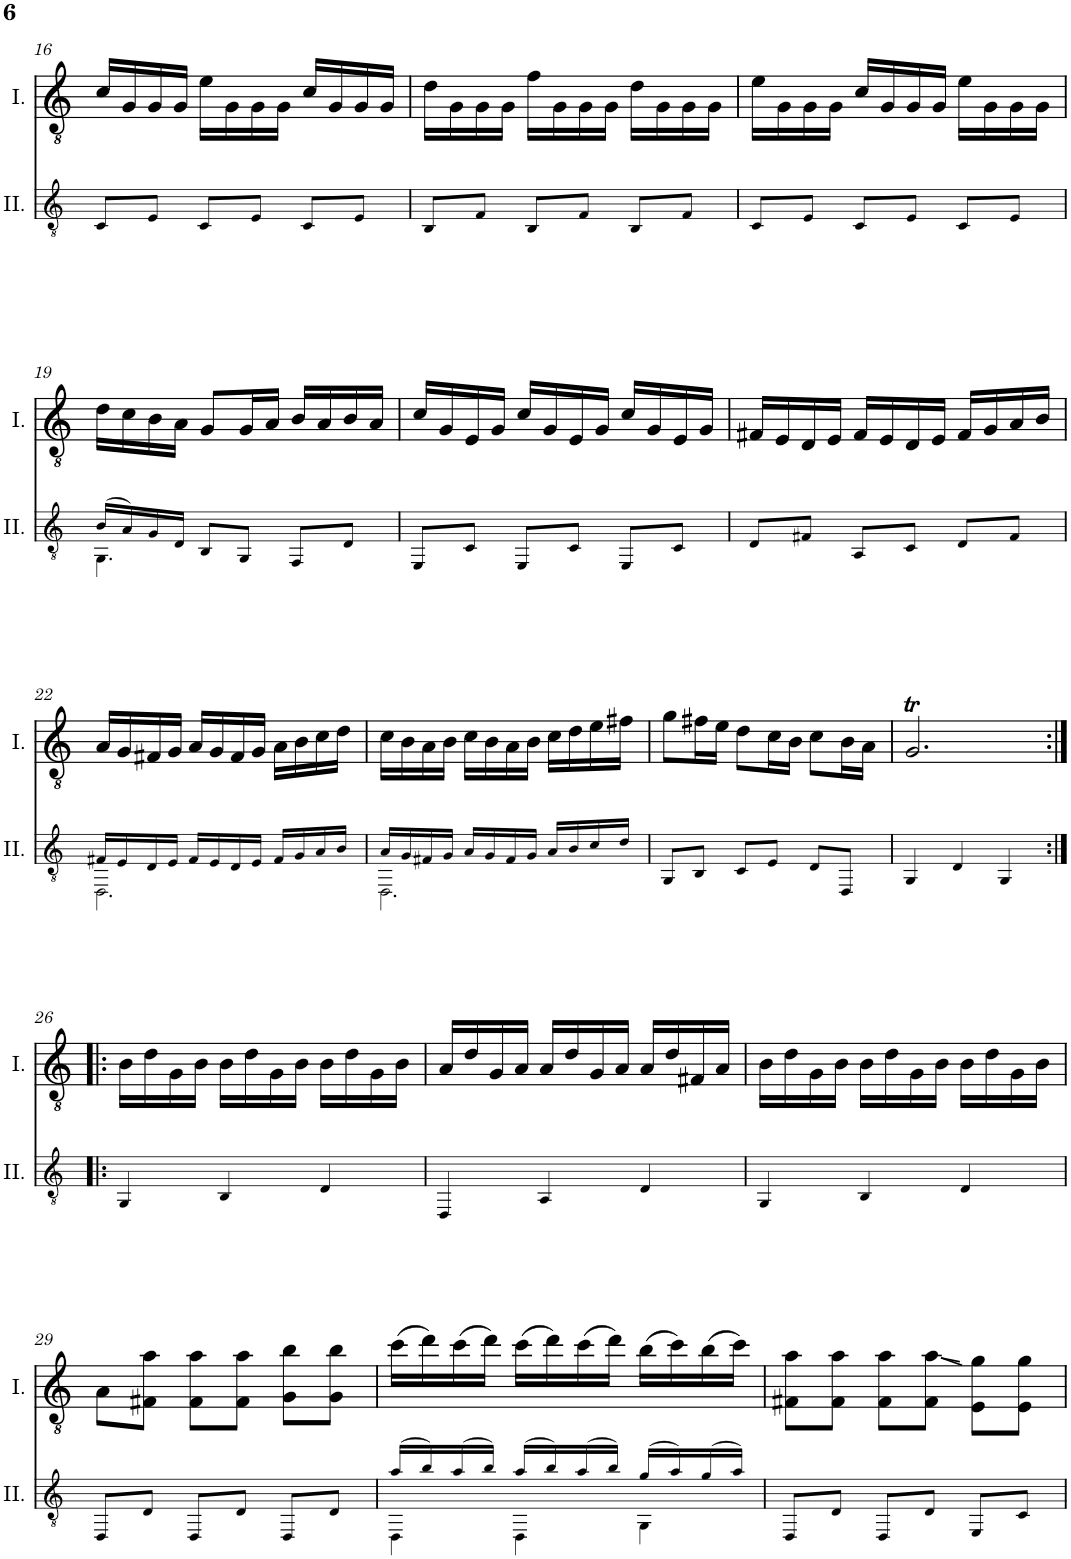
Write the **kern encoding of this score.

**kern	**kern	**kern	**kern
*part2	*part2	*part1	*part1
*staff4	*staff3	*staff2	*staff1
*I"II.	*	*I"I.	*
*I'II.	*	*I'I.	*
!!LO:PB:g=z
*	*clefGv2	*	*clefGv2
*k[]	*k[]	*k[]	*k[]
*M3/4	*M3/4	*M3/4	*M3/4
=16	=16	=16	=16
8C\L	8C/L	16c\LL	16c/LL
.	.	16G\J	16G/
8E\J	8E/J	16G\L	16G/
.	.	16G\JJ	16G/JJ
8C\L	8C/L	16e\LL	16e\LL
.	.	16G\J	16G\
8E\J	8E/J	16G\L	16G\
.	.	16G\JJ	16G\JJ
8C\L	8C/L	16c\LL	16c/LL
.	.	16G\J	16G/
8E\J	8E/J	16G\L	16G/
.	.	16G\JJ	16G/JJ
=17	=17	=17	=17
8BB\L	8BB/L	16d\LL	16d\LL
.	.	16G\J	16G\
8F\J	8F/J	16G\L	16G\
.	.	16G\JJ	16G\JJ
8BB\L	8BB/L	16f\LL	16f\LL
.	.	16G\J	16G\
8F\J	8F/J	16G\L	16G\
.	.	16G\JJ	16G\JJ
8BB\L	8BB/L	16d\LL	16d\LL
.	.	16G\J	16G\
8F\J	8F/J	16G\L	16G\
.	.	16G\JJ	16G\JJ
=18	=18	=18	=18
8C\L	8C/L	16e\LL	16e\LL
.	.	16G\J	16G\
8E\J	8E/J	16G\L	16G\
.	.	16G\JJ	16G\JJ
8C\L	8C/L	16c\LL	16c/LL
.	.	16G\J	16G/
8E\J	8E/J	16G\L	16G/
.	.	16G\JJ	16G/JJ
8C\L	8C/L	16e\LL	16e\LL
.	.	16G\J	16G\
8E\J	8E/J	16G\L	16G\
.	.	16G\JJ	16G\JJ
!!LO:LB:g=z
=19	=19	=19	=19
*^	*^	*	*
16B\LL	4.GG	(16B/LL	4.GG\	16d\LL	16d\LL
16A\J	.	16A/)	.	16c\J	16c\
16G\L	.	16G/	.	16B\L	16B\
16D\JJ	.	16D/JJ	.	16A\JJ	16A\JJ
8BB\L	.	8BB/L	.	8G\L	8G/L
8GG\J	4.ryy	8GG/J	4.ryy	16G\L	16G/L
.	.	.	.	16A\JJ	16A/JJ
8FF\L	.	8FF/L	.	16B\LL	16B/LL
.	.	.	.	16A\J	16A/
8D\J	.	8D/J	.	16B\L	16B/
.	.	.	.	16A\JJ	16A/JJ
*v	*v	*	*	*	*
*	*v	*v	*	*
=20	=20	=20	=20
8EE\L	8EE/L	16c\LL	16c/LL
.	.	16G\J	16G/
8C\J	8C/J	16E\L	16E/
.	.	16G\JJ	16G/JJ
8EE\L	8EE/L	16c\LL	16c/LL
.	.	16G\J	16G/
8C\J	8C/J	16E\L	16E/
.	.	16G\JJ	16G/JJ
8EE\L	8EE/L	16c\LL	16c/LL
.	.	16G\J	16G/
8C\J	8C/J	16E\L	16E/
.	.	16G\JJ	16G/JJ
=21	=21	=21	=21
8D\L	8D/L	16F#X\LL	16F#X/LL
.	.	16E\J	16E/
8F#X\J	8F#X/J	16D\L	16D/
.	.	16E\JJ	16E/JJ
8AA\L	8AA/L	16F#\LL	16F#/LL
.	.	16E\J	16E/
8C\J	8C/J	16D\L	16D/
.	.	16E\JJ	16E/JJ
8D\L	8D/L	16F#\LL	16F#/LL
.	.	16G\J	16G/
8F#X\J	8F#/J	16A\L	16A/
.	.	16B\JJ	16B/JJ
!!LO:LB:g=z
=22	=22	=22	=22
*^	*^	*	*
16F#X\LL	2.DD	16F#X/LL	2.DD\	16A\LL	16A/LL
16E\J	.	16E/	.	16G\J	16G/
16D\L	.	16D/	.	16F#X\L	16F#X/
16E\JJ	.	16E/JJ	.	16G\JJ	16G/JJ
16F#\LL	.	16F#/LL	.	16A\LL	16A/LL
16E\J	.	16E/	.	16G\J	16G/
16D\L	.	16D/	.	16F#\L	16F#/
16E\JJ	.	16E/JJ	.	16G\JJ	16G/JJ
16F#\LL	.	16F#/LL	.	16A\LL	16A\LL
16G\J	.	16G/	.	16B\J	16B\
16A\L	.	16A/	.	16c\L	16c\
16B\JJ	.	16B/JJ	.	16d\JJ	16d\JJ
=23	=23	=23	=23	=23	=23
16A\LL	2.DD	16A/LL	2.DD\	16c\LL	16c\LL
16G\J	.	16G/	.	16B\J	16B\
16F#X\L	.	16F#X/	.	16A\L	16A\
16G\JJ	.	16G/JJ	.	16B\JJ	16B\JJ
16A\LL	.	16A/LL	.	16c\LL	16c\LL
16G\J	.	16G/	.	16B\J	16B\
16F#\L	.	16F#/	.	16A\L	16A\
16G\JJ	.	16G/JJ	.	16B\JJ	16B\JJ
16A\LL	.	16A/LL	.	16c\LL	16c\LL
16B\J	.	16B/	.	16d\J	16d\
16c\L	.	16c/	.	16e\L	16e\
16d\JJ	.	16d/JJ	.	16f#X\JJ	16f#X\JJ
*v	*v	*	*	*	*
*	*v	*v	*	*
=24	=24	=24	=24
8GG\L	8GG/L	8g\L	8g\L
8BB\J	8BB/J	16f#X\L	16f#X\L
.	.	16e\JJ	16e\JJ
8C\L	8C/L	8d\L	8d\L
8E\J	8E/J	16c\L	16c\L
.	.	16B\JJ	16B\JJ
8D\L	8D/L	8c\L	8c\L
8DD\J	8DD/J	16B\L	16B\L
.	.	16A\JJ	16A\JJ
=25	=25	=25	=25
4GG	4GG/	2.GT	2.GT/
4D	4D/	.	.
4GG	4GG/	.	.
!!LO:LB:g=z
=26:|!|:	=26:|!|:	=26:|!|:	=26:|!|:
4GG	4GG/	16B\LL	16B\LL
.	.	16d\J	16d\
.	.	16G\L	16G\
.	.	16B\JJ	16B\JJ
4BB	4BB/	16B\LL	16B\LL
.	.	16d\J	16d\
.	.	16G\L	16G\
.	.	16B\JJ	16B\JJ
4D	4D/	16B\LL	16B\LL
.	.	16d\J	16d\
.	.	16G\L	16G\
.	.	16B\JJ	16B\JJ
=27	=27	=27	=27
4DD	4DD/	16A\LL	16A/LL
.	.	16d\J	16d/
.	.	16G\L	16G/
.	.	16A\JJ	16A/JJ
4AA	4AA/	16A\LL	16A/LL
.	.	16d\J	16d/
.	.	16G\L	16G/
.	.	16A\JJ	16A/JJ
4D	4D/	16A\LL	16A/LL
.	.	16d\J	16d/
.	.	16F#X\L	16F#X/
.	.	16A\JJ	16A/JJ
=28	=28	=28	=28
4GG	4GG/	16B\LL	16B\LL
.	.	16d\J	16d\
.	.	16G\L	16G\
.	.	16B\JJ	16B\JJ
4BB	4BB/	16B\LL	16B\LL
.	.	16d\J	16d\
.	.	16G\L	16G\
.	.	16B\JJ	16B\JJ
4D	4D/	16B\LL	16B\LL
.	.	16d\J	16d\
.	.	16G\L	16G\
.	.	16B\JJ	16B\JJ
!!LO:LB:g=z
=29	=29	=29	=29
8DD\L	8DD/L	8A\L	8A\L
8D\J	8D/J	8F#X\ 8a\J	8F#X\ 8a\J
8DD\L	8DD/L	8F#\ 8a\L	8F#\ 8a\L
8D\J	8D/J	8F#\ 8a\J	8F#\ 8a\J
8DD\L	8DD/L	8G\ 8b\L	8G\ 8b\L
8D\J	8D/J	8G\ 8b\J	8G\ 8b\J
=30	=30	=30	=30
*^	*^	*	*
16a\LL	4DD/	(16a/LL	4DD\	16cc\LL	(16cc\LL
16b\J	.	16b/)	.	16dd\J	16dd\)
16a\L	.	(16a/	.	16cc\L	(16cc\
16b\JJ	.	16b/JJ)	.	16dd\JJ	16dd\JJ)
16a\LL	4DD/	(16a/LL	4DD\	16cc\LL	(16cc\LL
16b\J	.	16b/)	.	16dd\J	16dd\)
16a\L	.	(16a/	.	16cc\L	(16cc\
16b\JJ	.	16b/JJ)	.	16dd\JJ	16dd\JJ)
16g\LL	4GG/	(16g/LL	4GG\	16b\LL	(16b\LL
16a\J	.	16a/)	.	16cc\J	16cc\)
16g\L	.	(16g/	.	16b\L	(16b\
16a\JJ	.	16a/JJ)	.	16cc\JJ	16cc\JJ)
*v	*v	*	*	*	*
*	*v	*v	*	*
=31	=31	=31	=31
8DD\L	8DD/L	8F#X\ 8a\L	8F#X\ 8a\L
8D\J	8D/J	8F#\ 8a\J	8F#\ 8a\J
8DD\L	8DD/L	8F#\ 8a\L	8F#\ 8a\L
8D\J	8D/J	8F#\ 8a\J	8F#\ 8a\J
8EE\L	8EE/L	8E\ 8g\L	8E\ 8g\L
8C\J	8C/J	8E\ 8g\J	8E\ 8g\J
=	=	=	=
*-	*-	*-	*-
